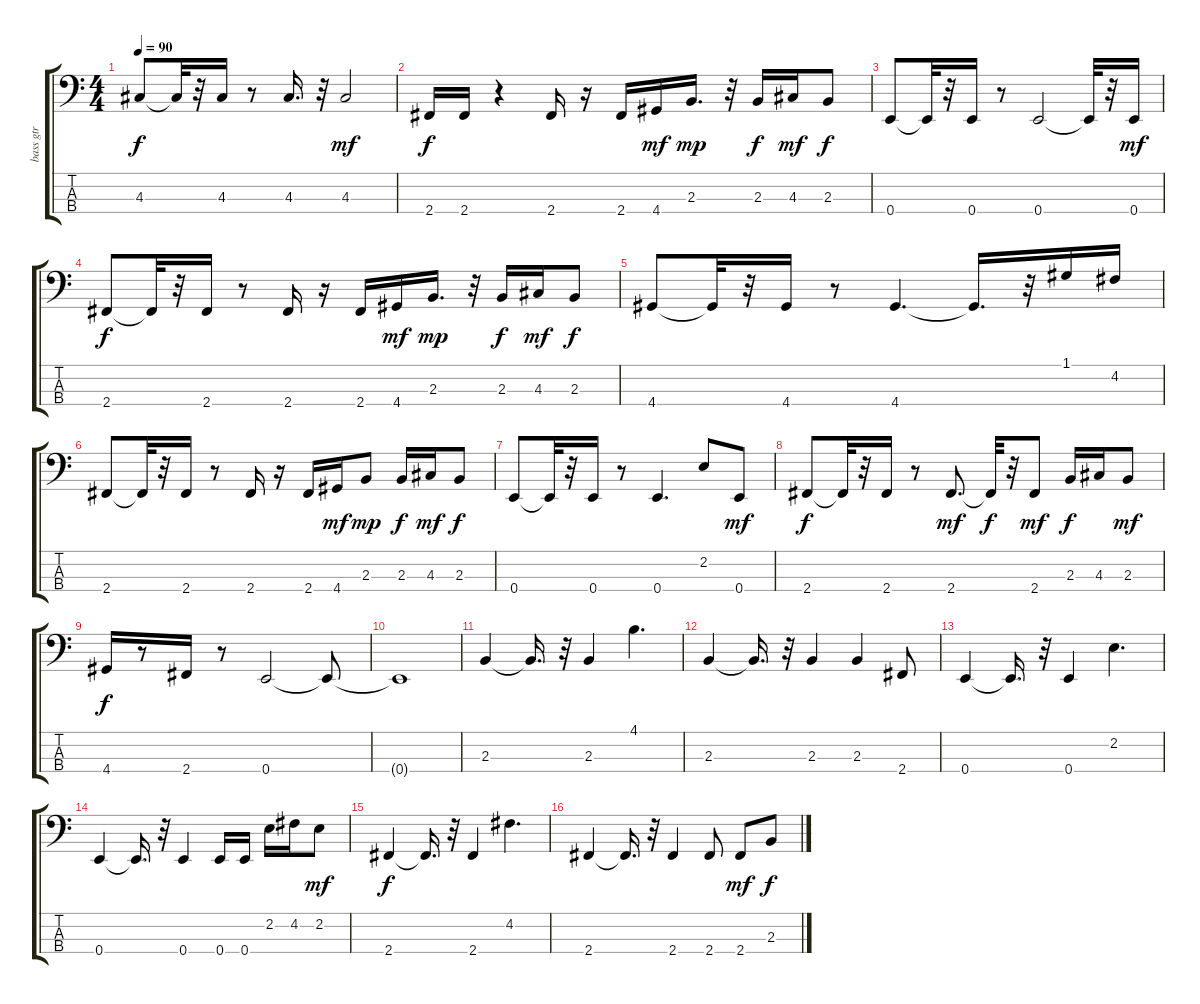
\track ("bass gtr" "bass gtr") {instrument electricbassfinger}
\staff {score tabs}
\tuning (G2 D2 A1 E1) {hide}
\ts (4 4)
\tempo 90
\clef f4
\ks c
4.3.8{dy f} 4.3{t}.32 r.32 4.3.16 r.8 4.3.16{d} r.32 4.3.2{dy mf} |
2.4.16{dy f} 2.4.16 r.4 2.4.16 r.16 2.4.16 4.4.16{dy mf} 2.3.16{d dy mp} r.32 2.3.16{dy f} 4.3.16{dy mf} 2.3.8{dy f} |
0.4.8 0.4{t}.32 r.32 0.4.16 r.8 0.4.2 0.4{t}.32 r.32 0.4.16{dy mf} |
2.4.8{dy f} 2.4{t}.32 r.32 2.4.16 r.8 2.4.16 r.16 2.4.16 4.4.16{dy mf} 2.3.16{d dy mp} r.32 2.3.16{dy f} 4.3.16{dy mf} 2.3.8{dy f} |
4.4.8 4.4{t}.32 r.32 4.4.16 r.8 4.4.4{d} 4.4{t}.16{d} r.32 1.1.16 4.2.16 |
2.4.8 2.4{t}.32 r.32 2.4.16 r.8 2.4.16 r.16 2.4.16 4.4.16{dy mf} 2.3.8{dy mp} 2.3.16{dy f} 4.3.16{dy mf} 2.3.8{dy f} |
0.4.8 0.4{t}.32 r.32 0.4.16 r.8 0.4.4{d} 2.2.8 0.4.8{dy mf} |
2.4.8{dy f} 2.4{t}.32 r.32 2.4.16 r.8 2.4.8{d dy mf} 2.4{t}.32{dy f} r.32 2.4.8{dy mf} 2.3.16{dy f} 4.3.16 2.3.8{dy mf} |
4.4.16{dy f} r.8 2.4.16 r.8 0.4.2 0.4{t}.8 |
0.4{t}.1 |
2.3.4 2.3{t}.16{d} r.32 2.3.4 4.1.4{d} |
2.3.4 2.3{t}.16{d} r.32 2.3.4 2.3.4 2.4.8 |
0.4.4 0.4{t}.16{d} r.32 0.4.4 2.2.4{d} |
0.4.4 0.4{t}.16{d} r.32 0.4.4 0.4.16 0.4.16 2.2.16 4.2.16 2.2.8{dy mf} |
2.4.4{dy f} 2.4{t}.16{d} r.32 2.4.4 4.2.4{d} |
2.4.4 2.4{t}.16{d} r.32 2.4.4 2.4.8 2.4.8{dy mf} 2.3.8{dy f}
